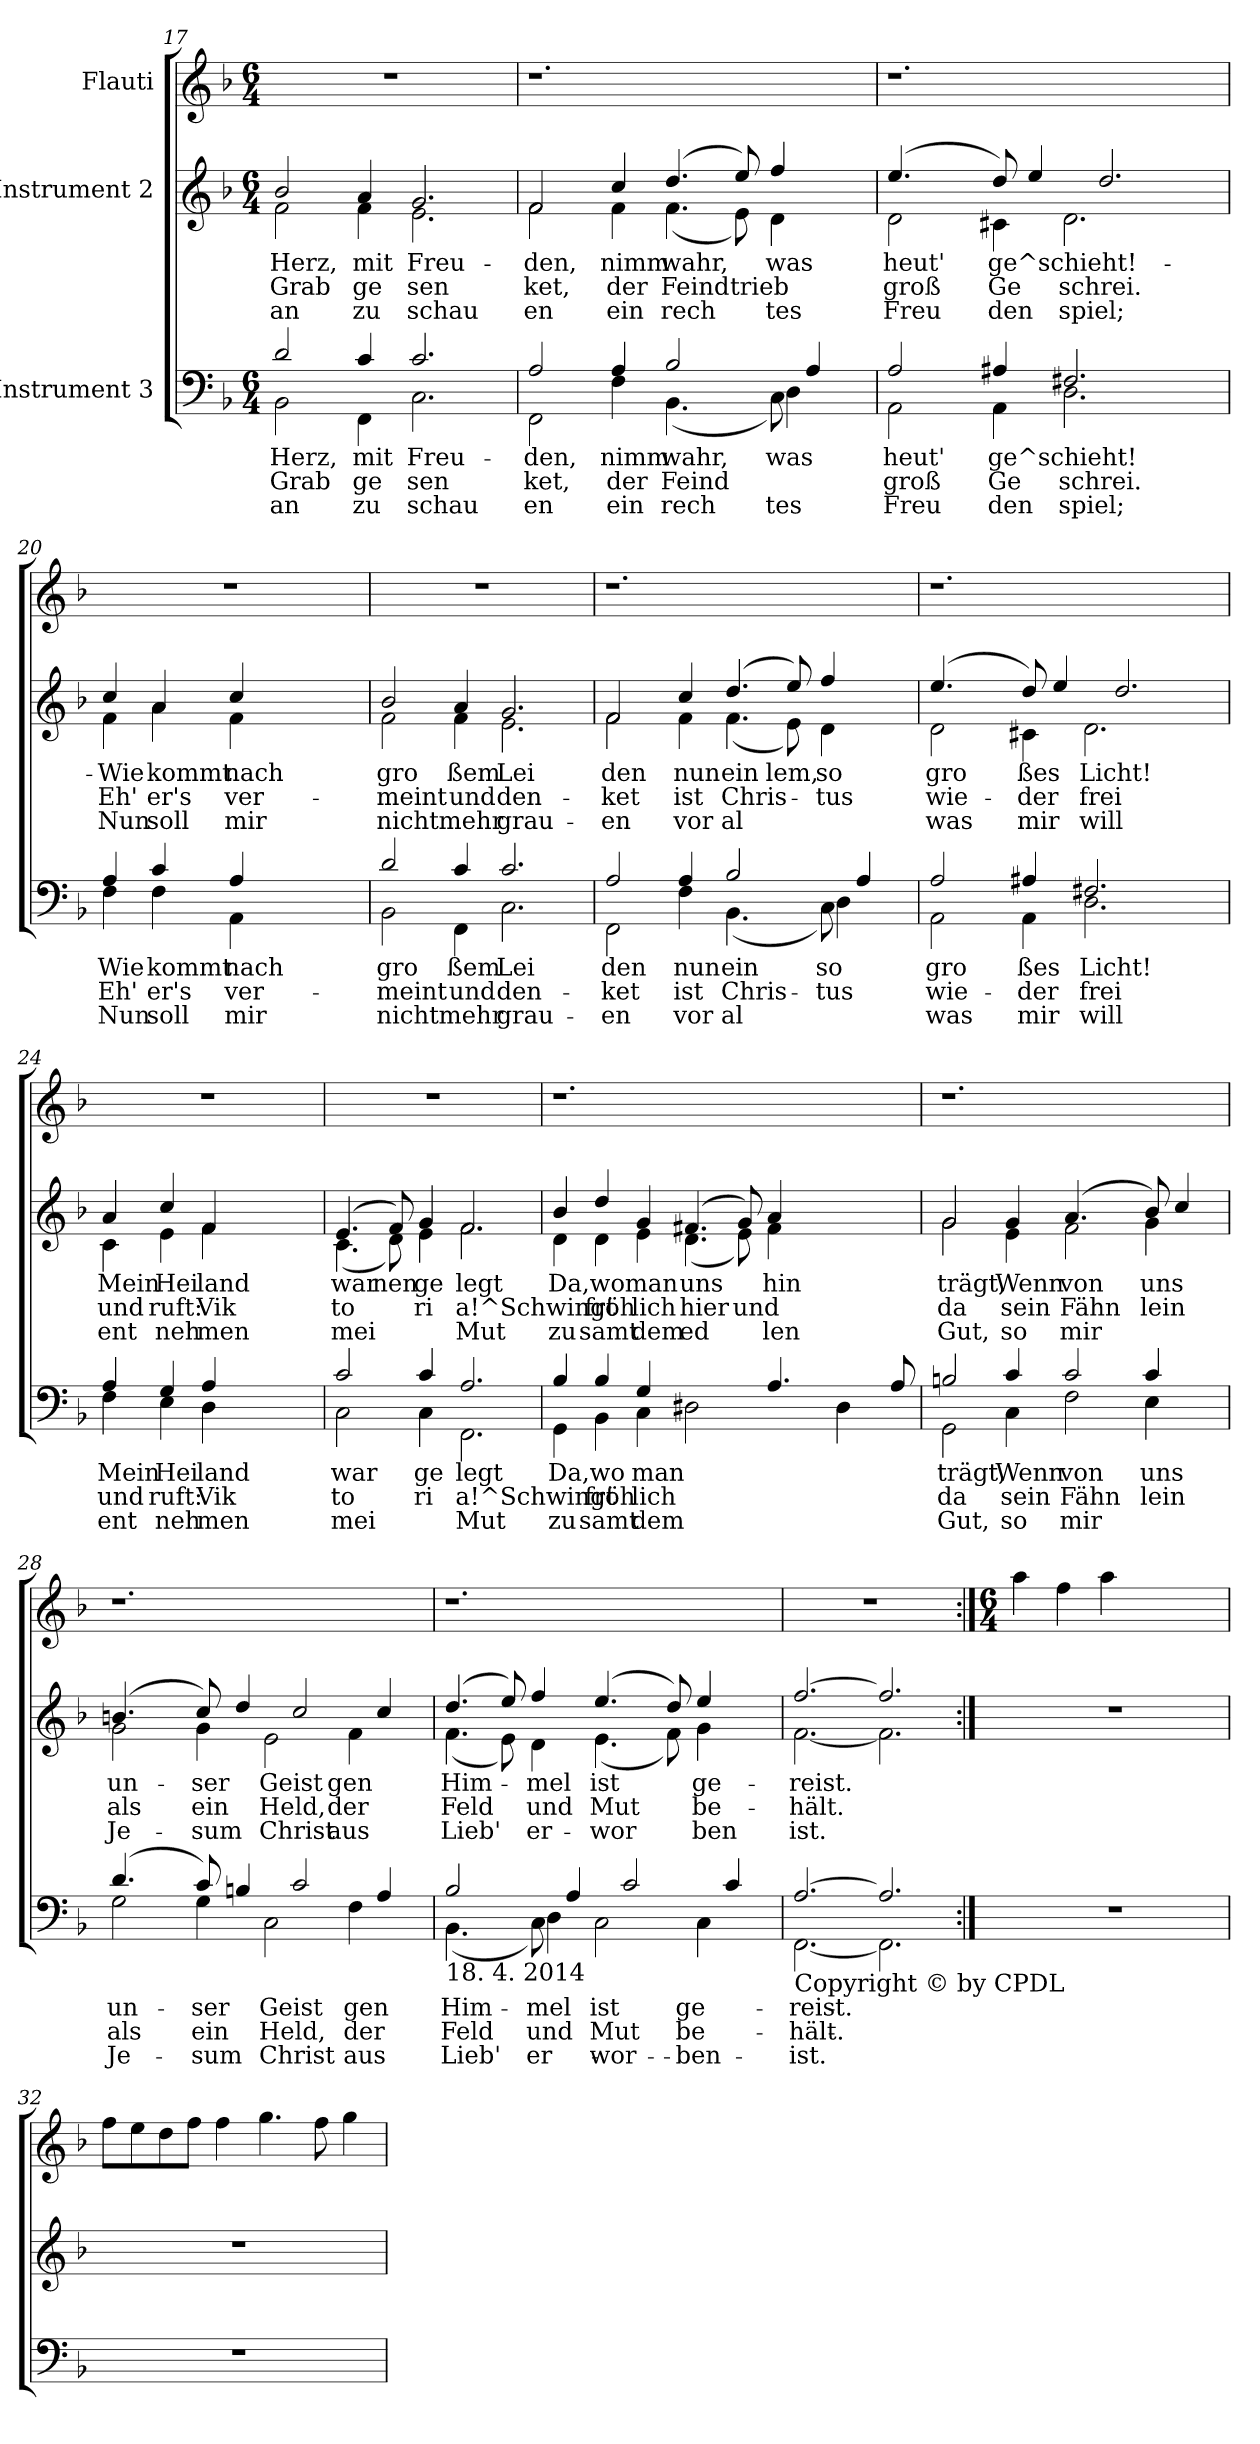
**kern	**text	**text	**text	**kern	**text	**text	**text	**kern
*part3	*part3	*part3	*part3	*part2	*part2	*part2	*part2	*part1
*staff3	*staff3	*staff3	*staff3	*staff2	*staff2	*staff2	*staff2	*staff1
*I"Instrument 3	*	*	*	*I"Instrument 2	*	*	*	*I"Flauti
*clefF4	*	*	*	*clefG2	*	*	*	*clefG2
*k[b-]	*	*	*	*k[b-]	*	*	*	*k[b-]
*F:	*	*	*	*F:	*	*	*	*F:
*M6/4	*	*	*	*M6/4	*	*	*	*M6/4
=17	=17	=17	=17	=17	=17	=17	=17	=17
*^	*	*	*	*	*	*	*	*
!	!	!LO:LY:a:rj	!LO:LY:a:rj	!LO:LY:a:rj	!	!LO:LY:b:rj	!LO:LY:b:rj	!LO:LY:b:rj	!
*	*	*	*	*	*^	*	*	*	*
2d/	2BB-\	Herz,	Grab	an	2b-/	2f\	Herz,	Grab	an	1.r
!	!	!LO:LY:a:rj	!LO:LY:a:rj	!LO:LY:a:rj	!	!	!LO:LY:b:rj	!LO:LY:b:rj	!LO:LY:b:rj	!
4c/	4FF\	mit	ge	zu	4a/	4f\	mit	ge	zu	.
!	!	!LO:LY:a:rj	!LO:LY:a:rj	!LO:LY:a:rj	!	!	!LO:LY:b:rj	!LO:LY:b:rj	!LO:LY:b:rj	!
2.c/	2.C\	Freu-	-sen	schau	2.g/	2.e\	Freu-	-sen	schau	.
=18	=18	=18	=18	=18	=18	=18	=18	=18	=18	=18
!	!	!LO:LY:a:rj	!LO:LY:a:rj	!LO:LY:a:rj	!	!	!LO:LY:b:rj	!LO:LY:b:rj	!LO:LY:b:rj	!
2A/	2FF\	den,	ket,	en	2f/	2f\	den,	ket,	en	1.r
!	!	!LO:LY:a:rj	!LO:LY:a:rj	!LO:LY:a:rj	!	!	!LO:LY:b:rj	!LO:LY:b:rj	!LO:LY:b:rj	!
4A/	4F\	nimm	der	ein	4cc/	4f\	nimm	der	ein	.
!	!	!LO:LY:a:rj	!LO:LY:a:rj	!LO:LY:a:rj	!	!	!LO:LY:b:rj	!LO:LY:b:rj	!LO:LY:b:rj	!
2B-/	(<4.BB-\	wahr,	Feind	rech	(>4.dd/	(<4.f\	wahr,	Feind	rech	.
!	!	!	!	!	!	!	!LO:LY:b:rj	!LO:LY:b:rj	!LO:LY:b:rj	!
.	8ryy	.	.	.	8ee/)	8e\)	.	trieb	.	.
!	!	!LO:LY:a:rj	!LO:LY:a:rj	!LO:LY:a:rj	!	!	!	!	!	!
!	!	!LO:LY:a:rj	!LO:LY:a:rj	!LO:LY:a:rj	!	!	!LO:LY:b:rj	!LO:LY:b:rj	!LO:LY:b:rj	!
8C\)	4D\	was	.	tes	4ff/	4d\	was	.	tes	.
4A/	.	.	.	.	.	.	.	.	.	.
.	8ryy	.	.	.	8ryy	8ryy	.	.	.	8ryy
=19	=19	=19	=19	=19	=19	=19	=19	=19	=19	=19
!	!	!LO:LY:a:rj	!LO:LY:a:rj	!LO:LY:a:rj	!	!	!LO:LY:b:rj	!LO:LY:b:rj	!LO:LY:b:rj	!
2A/	2AA<\	heut'	groß	Freu	2d\	(>4.ee/	heut'	groß	Freu	1.r
.	.	.	.	.	.	8ryy	.	.	.	.
!	!	!LO:LY:a:rj	!LO:LY:a:rj	!LO:LY:a:rj	!	!	!LO:LY:b:rj	!LO:LY:b:rj	!LO:LY:b:rj	!
!	!	!	!	!	!	!	!LO:LY:b:rj	!LO:LY:b:rj	!LO:LY:b:rj	!
4A#/	4AA\	ge^schieht!-	-Ge	den	8dd/)	4c#X\	ge^schieht!-	-Ge	den	.
.	.	.	.	.	4ee/	.	.	.	.	.
!	!	!LO:LY:a:rj	!LO:LY:a:rj	!LO:LY:a:rj	!	!	!LO:LY:b:rj	!LO:LY:b:rj	!LO:LY:b:rj	!
2.F#/	2.D\	-	-schrei.	spiel;	.	2.d\	-	-schrei.	spiel;	.
.	.	.	.	.	2.dd/	.	.	.	.	.
8ryy	8ryy	.	.	.	.	8ryy	.	.	.	8ryy
!!LO:LB:g=z
=20	=20	=20	=20	=20	=20	=20	=20	=20	=20	=20
!	!	!LO:LY:a:rj	!LO:LY:a:rj	!LO:LY:a:rj	!	!	!LO:LY:b:rj	!LO:LY:b:rj	!LO:LY:b:rj	!
4A/	4F\	Wie	Eh'	Nun	4cc/	4f\	Wie	Eh'	Nun	1.r
!	!	!LO:LY:a:rj	!LO:LY:a:rj	!LO:LY:a:rj	!	!	!LO:LY:b:rj	!LO:LY:b:rj	!LO:LY:b:rj	!
4c/	4F\	kommt	er's	soll	4a/	4a\	kommt	er's	soll	.
!	!	!LO:LY:a:rj	!LO:LY:a:rj	!LO:LY:a:rj	!	!	!LO:LY:b:rj	!LO:LY:b:rj	!LO:LY:b:rj	!
4A/	4AA\	nach	ver-	-mir	4cc/	4f\	nach	ver-	-mir	.
2.ryy	2.ryy	.	.	.	2.ryy	2.ryy	.	.	.	.
=21	=21	=21	=21	=21	=21	=21	=21	=21	=21	=21
!	!	!LO:LY:a:rj	!LO:LY:a:rj	!LO:LY:a:rj	!	!	!LO:LY:b:rj	!LO:LY:b:rj	!LO:LY:b:rj	!
2d/	2BB-\	gro	meint	nicht	2b-/	2f\	gro	meint	nicht	1.r
!	!	!LO:LY:a:rj	!LO:LY:a:rj	!LO:LY:a:rj	!	!	!LO:LY:b:rj	!LO:LY:b:rj	!LO:LY:b:rj	!
4c/	4FF\	ßem	und	mehr	4a/	4f\	ßem	und	mehr	.
!	!	!LO:LY:a:rj	!LO:LY:a:rj	!LO:LY:a:rj	!	!	!LO:LY:b:rj	!LO:LY:b:rj	!LO:LY:b:rj	!
2.c/	2.C\	Lei	den-	-grau-	2.g/	2.e\	Lei	den-	-grau-	.
=22	=22	=22	=22	=22	=22	=22	=22	=22	=22	=22
!	!	!LO:LY:a:rj	!LO:LY:a:rj	!LO:LY:a:rj	!	!	!LO:LY:b:rj	!LO:LY:b:rj	!LO:LY:b:rj	!
2A/	2FF\	-den	ket	en	2f/	2f\	-den	ket	en	1.r
!	!	!LO:LY:a:rj	!LO:LY:a:rj	!LO:LY:a:rj	!	!	!LO:LY:b:rj	!LO:LY:b:rj	!LO:LY:b:rj	!
4A/	4F\	nun	ist	vor	4cc/	4f\	nun	ist	vor	.
!	!	!LO:LY:a:rj	!LO:LY:a:rj	!LO:LY:a:rj	!	!	!LO:LY:b:rj	!LO:LY:b:rj	!LO:LY:b:rj	!
2B-/	(<4.BB-\	ein	Chris-	-al-	(>4.dd/	(<4.f\	ein	Chris-	-al-	.
!	!	!	!	!	!	!	!LO:LY:b:rj	!LO:LY:b:rj	!LO:LY:b:rj	!
.	8ryy	.	.	.	8ee/)	8e\)	-lem,	.	-	.
!	!	!LO:LY:a:rj	!LO:LY:a:rj	!LO:LY:a:rj	!	!	!	!	!	!
!	!	!LO:LY:a:rj	!LO:LY:a:rj	!LO:LY:a:rj	!	!	!LO:LY:b:rj	!LO:LY:b:rj	!LO:LY:b:rj	!
8C\)	4D\	-so	tus	-	4ff/	4d\	-so	tus	-	.
4A/	.	.	.	.	.	.	.	.	.	.
.	8ryy	.	.	.	8ryy	8ryy	.	.	.	8ryy
=23	=23	=23	=23	=23	=23	=23	=23	=23	=23	=23
!	!	!LO:LY:a:rj	!LO:LY:a:rj	!LO:LY:a:rj	!	!	!LO:LY:b:rj	!LO:LY:b:rj	!LO:LY:b:rj	!
2A/	2AA<\	-gro	wie-	-was	2d\	(>4.ee/	-gro	wie-	-was	1.r
.	.	.	.	.	.	8ryy	.	.	.	.
!	!	!LO:LY:a:rj	!LO:LY:a:rj	!LO:LY:a:rj	!	!	!LO:LY:b:rj	!LO:LY:b:rj	!LO:LY:b:rj	!
!	!	!	!	!	!	!	!LO:LY:b:rj	!LO:LY:b:rj	!LO:LY:b:rj	!
4A#/	4AA\	ßes	der	mir	8dd/)	4c#X\	ßes	der	mir	.
.	.	.	.	.	4ee/	.	.	.	.	.
!	!	!LO:LY:a:rj	!LO:LY:a:rj	!LO:LY:a:rj	!	!	!LO:LY:b:rj	!LO:LY:b:rj	!LO:LY:b:rj	!
2.F#/	2.D\	Licht!	frei	will	.	2.d\	Licht!	frei	will	.
.	.	.	.	.	2.dd/	.	.	.	.	.
8ryy	8ryy	.	.	.	.	8ryy	.	.	.	8ryy
!!LO:PB:g=z
=24	=24	=24	=24	=24	=24	=24	=24	=24	=24	=24
!	!	!LO:LY:a:rj	!LO:LY:a:rj	!LO:LY:a:rj	!	!	!LO:LY:b:rj	!LO:LY:b:rj	!LO:LY:b:rj	!
4A/	4F\	Mein	und	ent	4a/	4c\	Mein	und	ent	1.r
!	!	!LO:LY:a:rj	!LO:LY:a:rj	!LO:LY:a:rj	!	!	!LO:LY:b:rj	!LO:LY:b:rj	!LO:LY:b:rj	!
4G/	4E\	Hei	ruft:	neh	4cc/	4e\	Hei	ruft:	neh	.
!	!	!LO:LY:a:rj	!LO:LY:a:rj	!LO:LY:a:rj	!	!	!LO:LY:b:rj	!LO:LY:b:rj	!LO:LY:b:rj	!
4A/	4D<\	land	Vik	men	4f/	4f\	land	Vik	men	.
2.ryy	2.ryy	.	.	.	2.ryy	2.ryy	.	.	.	.
=25	=25	=25	=25	=25	=25	=25	=25	=25	=25	=25
!	!	!LO:LY:a:rj	!LO:LY:a:rj	!LO:LY:a:rj	!	!	!LO:LY:b:rj	!LO:LY:b:rj	!LO:LY:b:rj	!
2c/	2C\	war	to	mei	(>4.e/	(<4.c\	war	to	mei	1.r
!	!	!	!	!	!	!	!LO:LY:b:rj	!LO:LY:b:rj	!LO:LY:b:rj	!
.	.	.	.	.	8f/)	8d\)	nen	.	.	.
!	!	!LO:LY:a:rj	!LO:LY:a:rj	!LO:LY:a:rj	!	!	!LO:LY:b:rj	!LO:LY:b:rj	!LO:LY:b:rj	!
4c/	4C\	ge	ri	.	4g/	4e\	ge	ri	.	.
!	!	!LO:LY:a:rj	!LO:LY:a:rj	!LO:LY:a:rj	!	!	!LO:LY:b:rj	!LO:LY:b:rj	!LO:LY:b:rj	!
2.A/	2.FF\	legt	a!^Schwingt	Mut	2.f/	2.f\	legt	a!^Schwingt	Mut	.
=26	=26	=26	=26	=26	=26	=26	=26	=26	=26	=26
!	!	!LO:LY:a:rj	!LO:LY:a:rj	!LO:LY:a:rj	!	!	!LO:LY:b:rj	!LO:LY:b:rj	!LO:LY:b:rj	!
4B-/	4GG\	Da,	.	zu	4b-/	4d\	Da,	.	zu	1.r
!	!	!LO:LY:a:rj	!LO:LY:a:rj	!LO:LY:a:rj	!	!	!LO:LY:b:rj	!LO:LY:b:rj	!LO:LY:b:rj	!
4B-/	4BB-\	wo	fröh	samt	4dd/	4d\	wo	fröh	samt	.
!	!	!LO:LY:a:rj	!LO:LY:a:rj	!LO:LY:a:rj	!	!	!LO:LY:b:rj	!LO:LY:b:rj	!LO:LY:b:rj	!
4G/	4C\	man	lich	dem	4g/	4e\	man	lich	dem	.
!	!	!	!	!	!	!	!LO:LY:b:rj	!LO:LY:b:rj	!LO:LY:b:rj	!
2D#\	1ryy	.	.	.	(>4.f#X/	(<4.d\	uns	hier	ed	.
!	!	!	!	!	!	!	!LO:LY:b:rj	!LO:LY:b:rj	!LO:LY:b:rj	!
.	.	.	.	.	8g/)	8e\)	.	und	.	.
!	!	!	!	!	!	!	!LO:LY:b:rj	!LO:LY:b:rj	!LO:LY:b:rj	!
4.A/	.	.	.	.	4a/	4f#\	hin	.	len	.
.	.	.	.	.	2ryy	2ryy	.	.	.	2ryy
4D#\	.	.	.	.	.	.	.	.	.	.
.	4ryy	.	.	.	.	.	.	.	.	.
!	!	!LO:LY:a:rj	!LO:LY:a:rj	!LO:LY:a:rj	!	!	!	!	!	!
8A/	.	.	.	.	.	.	.	.	.	.
=27	=27	=27	=27	=27	=27	=27	=27	=27	=27	=27
!	!	!LO:LY:a:rj	!LO:LY:a:rj	!LO:LY:a:rj	!	!	!LO:LY:b:rj	!LO:LY:b:rj	!LO:LY:b:rj	!
2B/	2GG\	trägt,	da	Gut,	2g/	2g\	trägt,	da	Gut,	1.r
!	!	!LO:LY:a:rj	!LO:LY:a:rj	!LO:LY:a:rj	!	!	!LO:LY:b:rj	!LO:LY:b:rj	!LO:LY:b:rj	!
4c/	4C\	Wenn	sein	so	4g/	4e\	Wenn	sein	so	.
!	!	!LO:LY:a:rj	!LO:LY:a:rj	!LO:LY:a:rj	!	!	!LO:LY:b:rj	!LO:LY:b:rj	!LO:LY:b:rj	!
2c/	2F\	von	Fähn	mir	2f\	(>4.a/	von	Fähn	mir	.
.	.	.	.	.	.	8ryy	.	.	.	.
!	!	!LO:LY:a:rj	!LO:LY:a:rj	!LO:LY:a:rj	!	!	!LO:LY:b:rj	!LO:LY:b:rj	!LO:LY:b:rj	!
!	!	!	!	!	!	!	!LO:LY:b:rj	!LO:LY:b:rj	!LO:LY:b:rj	!
4c/	4E\	uns	lein	.	8b-/)	4g\	uns	lein	.	.
.	.	.	.	.	4cc/	.	.	.	.	.
8ryy	8ryy	.	.	.	.	8ryy	.	.	.	8ryy
!!LO:LB:g=z
=28	=28	=28	=28	=28	=28	=28	=28	=28	=28	=28
!	!	!LO:LY:a:rj	!LO:LY:a:rj	!LO:LY:a:rj	!	!	!LO:LY:b:rj	!LO:LY:b:rj	!LO:LY:b:rj	!
2G\	(>4.d/	un-	-als	Je-	2g\	(>4.bn/	un-	-als	Je-	1.r
.	8ryy	.	.	.	.	8ryy	.	.	.	.
!	!	!LO:LY:a:rj	!LO:LY:a:rj	!LO:LY:a:rj	!	!	!	!	!	!
!	!	!LO:LY:a:rj	!LO:LY:a:rj	!LO:LY:a:rj	!	!	!LO:LY:b:rj	!LO:LY:b:rj	!LO:LY:b:rj	!
!	!	!	!	!	!	!	!LO:LY:b:rj	!LO:LY:b:rj	!LO:LY:b:rj	!
8c/)	4G\	ser	ein	sum	8cc/)	4g\	ser	ein	sum	.
4B/	.	.	.	.	4dd/	.	.	.	.	.
!	!	!LO:LY:a:rj	!LO:LY:a:rj	!LO:LY:a:rj	!	!	!LO:LY:b:rj	!LO:LY:b:rj	!LO:LY:b:rj	!
.	2C\	Geist	Held,	Christ	.	2e\	Geist	Held,	Christ	.
2c/	.	.	.	.	2cc/	.	.	.	.	.
!	!	!LO:LY:a:rj	!LO:LY:a:rj	!LO:LY:a:rj	!	!	!LO:LY:b:rj	!LO:LY:b:rj	!LO:LY:b:rj	!
.	4F\	gen	der	aus	.	4f\	gen	der	aus	.
4A/	.	.	.	.	4cc/	.	.	.	.	.
.	8ryy	.	.	.	.	8ryy	.	.	.	8ryy
=29	=29	=29	=29	=29	=29	=29	=29	=29	=29	=29
!LO:TX:b:t=18. 4. 2014	!	!	!	!	!	!	!	!	!	!
!	!	!LO:LY:a:rj	!LO:LY:a:rj	!LO:LY:a:rj	!	!	!LO:LY:b:rj	!LO:LY:b:rj	!LO:LY:b:rj	!
2B-/	(<4.BB-\	Him-	-Feld	Lieb'	(>4.dd/	(<4.f\	Him-	-Feld	Lieb'	1.r
!	!	!	!	!	!	!	!LO:LY:b:rj	!LO:LY:b:rj	!LO:LY:b:rj	!
.	8ryy	.	.	.	8ee/)	8e\)	.	.	.	.
!	!	!LO:LY:a:rj	!LO:LY:a:rj	!LO:LY:a:rj	!	!	!	!	!	!
!	!	!LO:LY:a:rj	!LO:LY:a:rj	!LO:LY:a:rj	!	!	!LO:LY:b:rj	!LO:LY:b:rj	!LO:LY:b:rj	!
8C\)	4D\	mel	und	er-	4ff/	4d\	mel	und	er-	.
4A/	.	.	.	.	.	.	.	.	.	.
!	!	!LO:LY:a:rj	!LO:LY:a:rj	!LO:LY:a:rj	!	!	!LO:LY:b:rj	!LO:LY:b:rj	!LO:LY:b:rj	!
.	2C\	-ist	Mut	wor-	(>4.ee/	(<4.e\	-ist	Mut	wor-	.
2c/	.	.	.	.	.	.	.	.	.	.
!	!	!	!	!	!	!	!LO:LY:b:rj	!LO:LY:b:rj	!LO:LY:b:rj	!
.	.	.	.	.	8dd/)	8f\)	--	--	--	.
!	!	!LO:LY:a:rj	!LO:LY:a:rj	!LO:LY:a:rj	!	!	!LO:LY:b:rj	!LO:LY:b:rj	!LO:LY:b:rj	!
.	4C\	-ge-	-be-	-ben	4ee/	4g\	-ge-	-be-	-ben	.
4c/	.	.	.	.	.	.	.	.	.	.
.	8ryy	.	.	.	8ryy	8ryy	.	.	.	8ryy
=30	=30	=30	=30	=30	=30	=30	=30	=30	=30	=30
!LO:TX:b:t=Copyright © by CPDL	!	!	!	!	!	!	!	!	!	!
!	!	!LO:LY:a:rj	!LO:LY:a:rj	!LO:LY:a:rj	!	!	!LO:LY:b:rj	!LO:LY:b:rj	!LO:LY:b:rj	!
[>2.A/	[<2.FF\	reist.	hält.	ist.	[>2.ff/	[<2.f\	reist.	hält.	ist.	1.r
!	!	!LO:LY:a:rj	!LO:LY:a:rj	!LO:LY:a:rj	!	!	!LO:LY:b:rj	!LO:LY:b:rj	!LO:LY:b:rj	!
2.A/]	2.FF\]	.	.	.	2.f\]	2.ff/]	.	.	.	.
*v	*v	*	*	*	*	*	*	*	*	*
*	*	*	*	*v	*v	*	*	*	*
=31:|!	=31:|!	=31:|!	=31:|!	=31:|!	=31:|!	=31:|!	=31:|!	=31:|!
*	*	*	*	*	*	*	*	*M6/4
1.r	.	.	.	1.r	.	.	.	4aa\
.	.	.	.	.	.	.	.	4ff\
.	.	.	.	.	.	.	.	4aa\
.	.	.	.	.	.	.	.	2.ryy
=32	=32	=32	=32	=32	=32	=32	=32	=32
1.r	.	.	.	1.r	.	.	.	8ff\L
.	.	.	.	.	.	.	.	8ee\
.	.	.	.	.	.	.	.	8dd\
.	.	.	.	.	.	.	.	8ff\J
.	.	.	.	.	.	.	.	4ff\
.	.	.	.	.	.	.	.	4.gg\
.	.	.	.	.	.	.	.	8ff\
.	.	.	.	.	.	.	.	4gg\
=	=	=	=	=	=	=	=	=
*-	*-	*-	*-	*-	*-	*-	*-	*-
